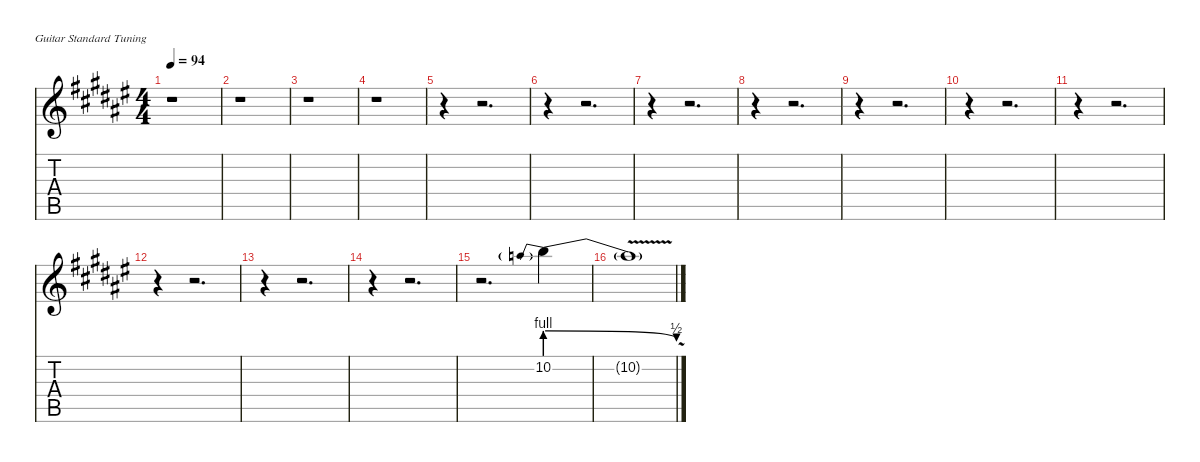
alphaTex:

\defaultSystemsLayout 4
\hideDynamics
\bracketExtendMode nobrackets
\singleTrackTrackNamePolicy hidden
\multiTrackTrackNamePolicy hidden
\otherSystemsTrackNameOrientation horizontal
\track ("Johnny Marr (Slide guitar)" "od.guit.") {instrument overdrivenguitar}
\staff {score tabs}
\tuning (E4 B3 G3 D3 A2 E2)
\ts (4 4)
\tempo 94
\clef g2
\ks f#
r.1{dy f beam Down} |
r.1{beam Down} |
r.1{beam Down} |
r.1{beam Down} |
r.4{beam Down} r.2{d beam Down} |
r.4{beam Down} r.2{d beam Down} |
r.4{beam Down} r.2{d beam Down} |
r.4{beam Down} r.2{d beam Down} |
r.4{beam Down} r.2{d beam Down} |
r.4{beam Down} r.2{d beam Down} |
r.4{beam Down} r.2{d beam Down} |
r.4{beam Down} r.2{d beam Down} |
r.4{beam Down} r.2{d beam Down} |
r.4{beam Down} r.2{d beam Down} |
r.2{d beam Down} 10.2{be (prebendrelease 0 4 60 2)}.4{beam Down} |
10.2{v t}.1{beam Down}
